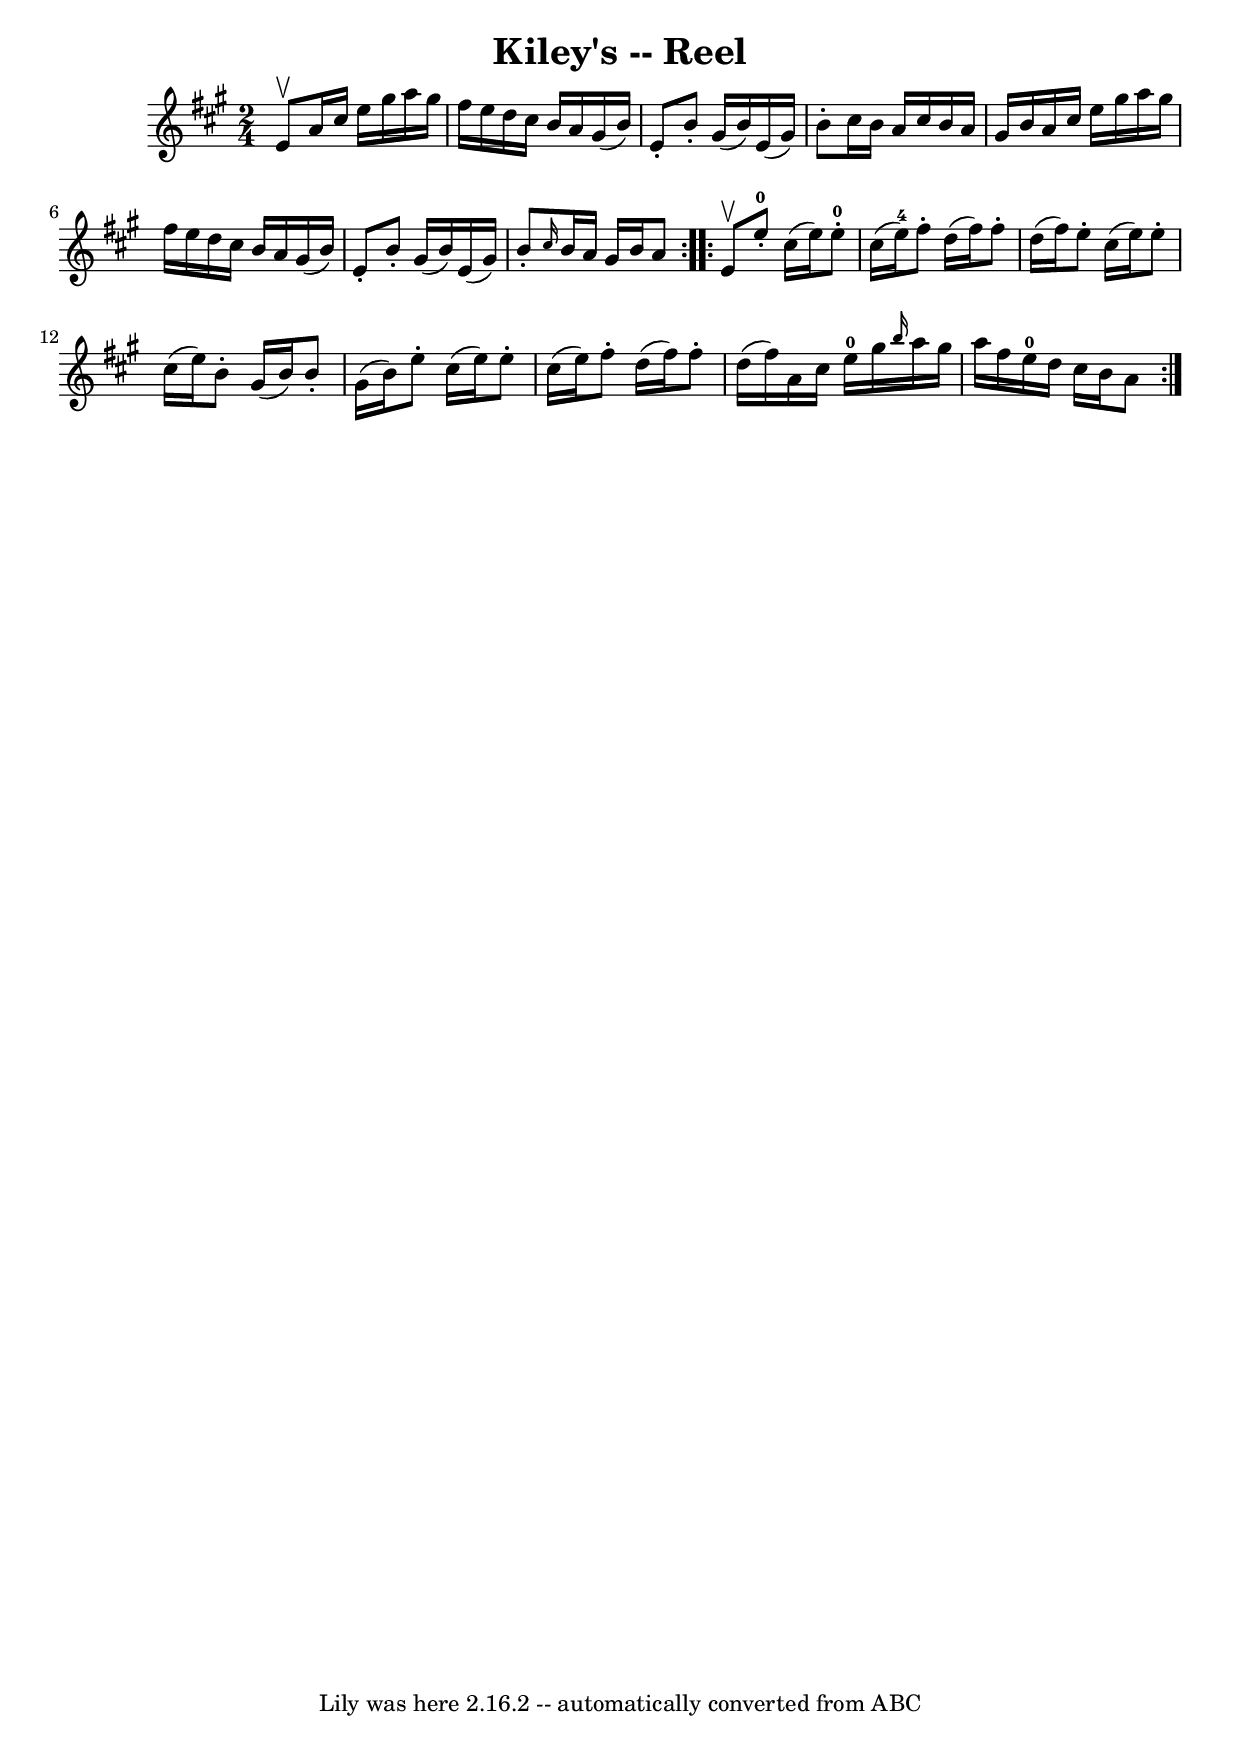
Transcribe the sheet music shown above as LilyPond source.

\version "2.16.2"
\include "Mammoth.ily"
\header {
  %% book = "Ryan's Mammoth Collection"
  crossRefNumber = "1"
  footnotes = "\\\\243"
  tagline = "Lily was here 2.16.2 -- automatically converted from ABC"
  title = "Kiley's -- Reel"

}
voicedefault =  {



  \repeat volta 2 {

    \time 2/4 
    \key a \major
 e'8^\upbow |
    a'16 cis''16 e''16    
    gis''16 a''16 gis''16 fis''16 e''16    |
    d''16 cis''16  
    b'16 a'16 gis'16 (b'16) e'8 -.   |
    b'8 -. gis'16 (
    b'16) e'16 (gis'16) b'8 -.   |
    cis''16 b'16 a'16    
    cis''16 b'16 a'16 gis'16 b'16    |
    a'16 cis''16    
    e''16 gis''16 a''16 gis''16 fis''16 e''16    |
    d''16    
    cis''16 b'16 a'16 gis'16 (b'16) e'8 -.   |
    b'8 -.   
    gis'16 (b'16) e'16 (gis'16) b'8 -.   |
    \grace {    
      cis''16  
    } b'16 a'16 gis'16 b'16 a'8  
  }     
  \repeat volta 2 {
    
    e'8^\upbow |
    e''8-0-. cis''16 (e''16) e''8-0-.  
    cis''16 (e''16-4)   |
    fis''8 -. d''16 (fis''16)   
    fis''8 -. d''16 (fis''16)   |
    e''8 -. cis''16 (e''16  
    -) e''8 -. cis''16 (e''16)   |
    b'8 -. gis'16 (b'16)  
    b'8 -. gis'16 (b'16)   |
    e''8 -. cis''16 (e''16)   
    e''8 -. cis''16 (e''16)   |
    fis''8 -. d''16 (fis''16)  
    fis''8 -. d''16 (fis''16)   |
    a'16 cis''16 e''16-0 
    gis''16  \grace { b''16  
		    } a''16 gis''16 a''16 fis''16    
    |
    e''16-0 d''16 cis''16 b'16 a'8    
  }   

}

\score{
  <<

    \context Staff="default"
    {
      \voicedefault 
      
    }

  >>
  \layout {
    
  }
  \midi {
  }

}
